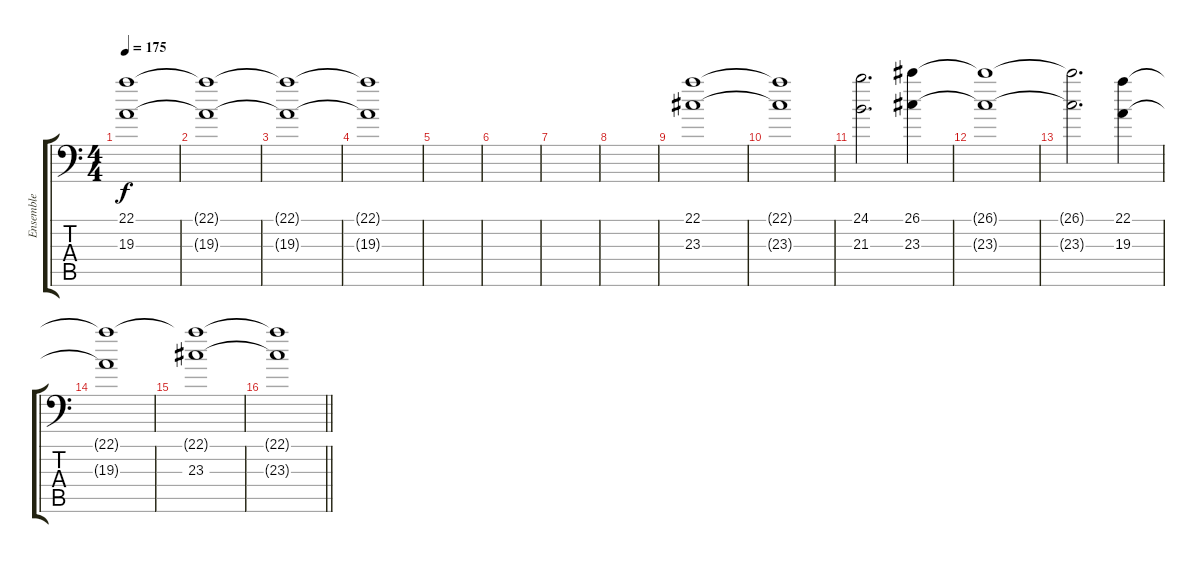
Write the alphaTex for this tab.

\track ("Ensemble" "Ensemble") {instrument stringensemble1}
\staff {score tabs}
\tuning (B3 Gb3 D3 A2 E2 A1) {hide}
\ts (4 4)
\tempo 175
\clef f4
\ks c
(22.1{t} 19.3{t}).1{dy f} |
(22.1{t} 19.3{t}).1 |
(22.1{t} 19.3{t}).1 |
(22.1{t} 19.3{t}).1 |
|
|
|
|
(22.1 23.3).1 |
(22.1{t} 23.3{t}).1 |
(24.1 21.3).2{d} (26.1 23.3).4 |
(26.1{t} 23.3{t}).1 |
(26.1{t} 23.3{t}).2{d} (22.1 19.3).4 |
(22.1{t} 19.3{t}).1 |
(22.1{t} 23.3).1 |
\barLineRight lightlight
(22.1{t} 23.3{t}).1
